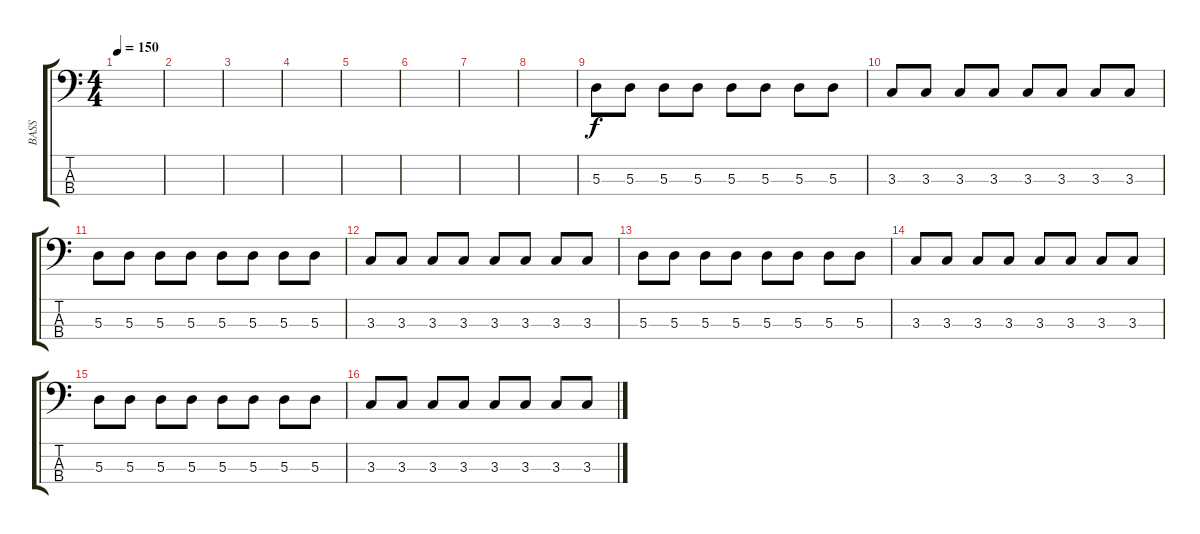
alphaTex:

\track ("BASS" "BASS") {instrument acousticbass}
\staff {score tabs}
\tuning (G2 D2 A1 E1) {hide}
\ts (4 4)
\tempo 150
\clef f4
\ks c
|
|
|
|
|
|
|
|
5.3.8 5.3.8 5.3.8 5.3.8 5.3.8 5.3.8 5.3.8 5.3.8 |
3.3.8 3.3.8 3.3.8 3.3.8 3.3.8 3.3.8 3.3.8 3.3.8 |
5.3.8 5.3.8 5.3.8 5.3.8 5.3.8 5.3.8 5.3.8 5.3.8 |
3.3.8 3.3.8 3.3.8 3.3.8 3.3.8 3.3.8 3.3.8 3.3.8 |
5.3.8 5.3.8 5.3.8 5.3.8 5.3.8 5.3.8 5.3.8 5.3.8 |
3.3.8 3.3.8 3.3.8 3.3.8 3.3.8 3.3.8 3.3.8 3.3.8 |
5.3.8 5.3.8 5.3.8 5.3.8 5.3.8 5.3.8 5.3.8 5.3.8 |
3.3.8 3.3.8 3.3.8 3.3.8 3.3.8 3.3.8 3.3.8 3.3.8
